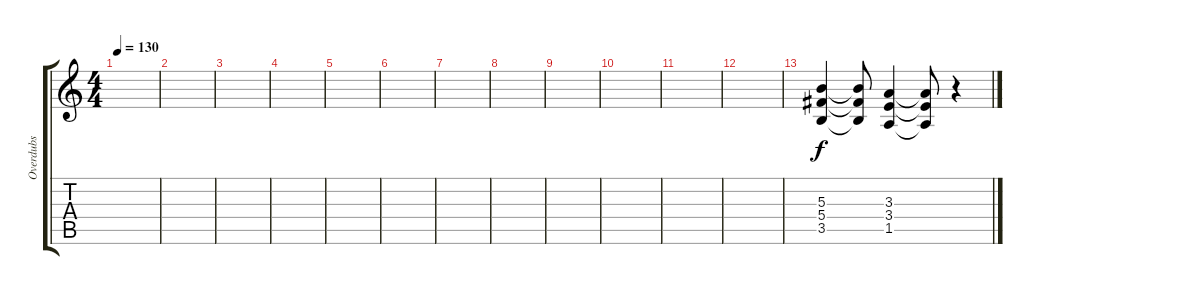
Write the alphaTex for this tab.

\track ("Overdubs" "Overdubs") {instrument distortionguitar}
\staff {score tabs}
\tuning (Eb4 Bb3 Gb3 Db3 Ab2 Eb2) {hide}
\ts (4 4)
\tempo 130
\clef g2
\ks c
|
|
|
|
|
|
|
|
|
|
|
|
(5.3 5.4 3.5).4 (5.3{t} 5.4{t} 3.5{t}).8 (3.3 3.4 1.5).4 (3.3{t} 3.4{t} 1.5{t}).8 r.4
